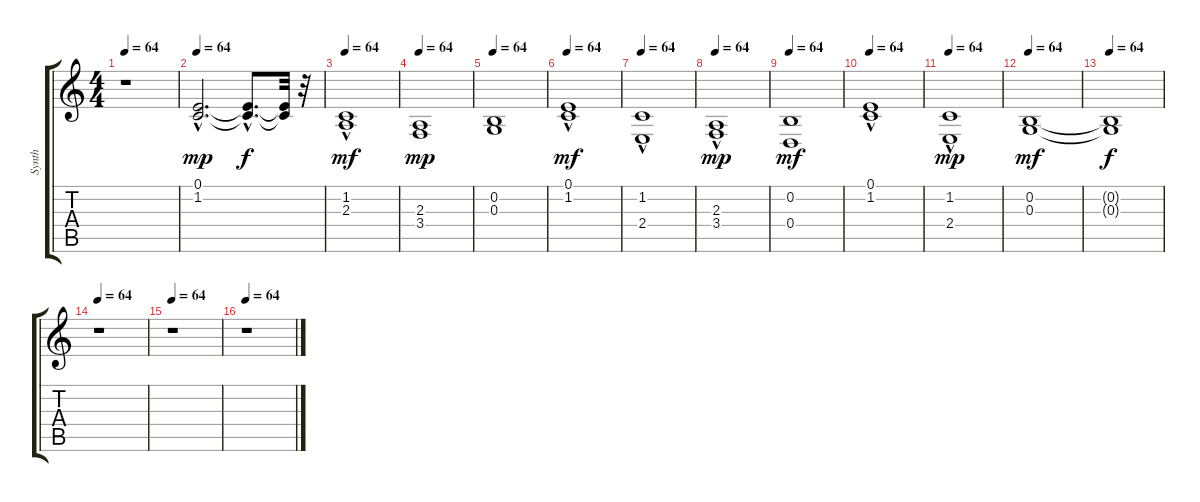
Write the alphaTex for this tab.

\track ("Synth" "Synth") {instrument stringensemble1}
\staff {score tabs}
\tuning (E4 B3 G3 D3 A2 E2) {hide}
\ts (4 4)
\tempo 64
\clef g2
\ks c
r.1{dy mp instrument stringensemble1} |
\tempo 64
(0.1{hac} 1.2{hac}).2{d} (0.1{hac t} 1.2{hac t}).8{d dy f} (0.1{t} 1.2{t}).32 r.32 |
\tempo 64
(1.2 2.3{hac}).1{dy mf} |
\tempo 64
(2.3 3.4).1{dy mp} |
\tempo 64
(0.2 0.3).1 |
\tempo 64
(0.1 1.2{hac}).1{dy mf} |
\tempo 64
(1.2 2.4{hac}).1 |
\tempo 64
(2.3{hac} 3.4).1{dy mp} |
\tempo 64
(0.2 0.4).1{dy mf} |
\tempo 64
(0.1 1.2{hac}).1 |
\tempo 64
(1.2 2.4{hac}).1{dy mp} |
\tempo 64
(0.2 0.3).1{dy mf} |
\tempo 64
(0.2{t} 0.3{t}).1{dy f} |
\tempo 64
r.1 |
\tempo 64
r.1 |
\tempo 64
r.1
